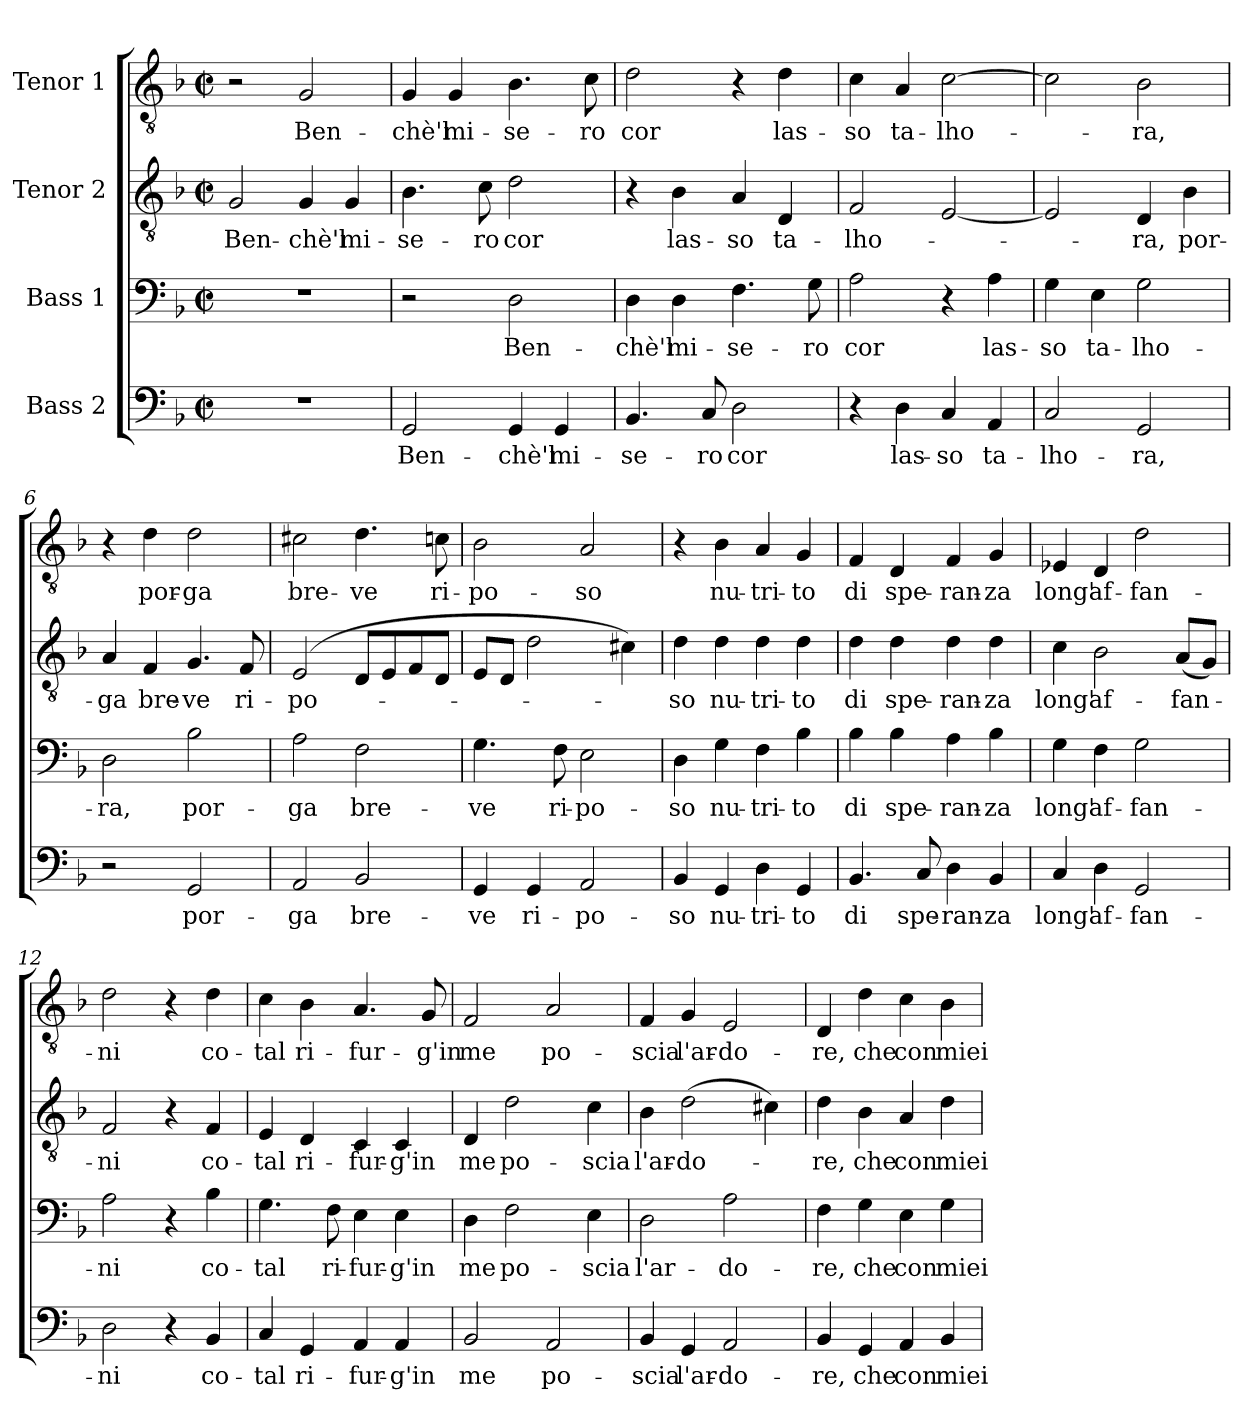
**kern	**text	**kern	**text	**kern	**text	**kern	**text
*part4	*part4	*part3	*part3	*part2	*part2	*part1	*part1
*staff4	*staff4	*staff3	*staff3	*staff2	*staff2	*staff1	*staff1
*I"Bass 2	*	*I"Bass 1	*	*I"Tenor 2	*	*I"Tenor 1	*
*clefF4	*	*clefF4	*	*clefGv2	*	*clefGv2	*
*k[b-]	*	*k[b-]	*	*k[b-]	*	*k[b-]	*
*F:	*	*F:	*	*F:	*	*F:	*
*M2/2	*	*M2/2	*	*M2/2	*	*M2/2	*
*met(c|)	*	*met(c|)	*	*met(c|)	*	*met(c|)	*
=1	=1	=1	=1	=1	=1	=1	=1
1r	.	1r	.	2G/	Ben-	2r	.
.	.	.	.	4G/	-chè'l	2G/	Ben-
.	.	.	.	4G/	mi-	.	.
=2	=2	=2	=2	=2	=2	=2	=2
2GG/	Ben-	2r	.	4.B-\	-se-	4G/	-chè'l
.	.	.	.	.	.	4G/	mi-
.	.	.	.	8c\	-ro	.	.
4GG/	-chè'l	2D\	Ben-	2d\	cor	4.B-\	-se-
4GG/	mi-	.	.	.	.	.	.
.	.	.	.	.	.	8c\	-ro
=3	=3	=3	=3	=3	=3	=3	=3
4.BB-/	-se-	4D\	-chè'l	4r	.	2d\	cor
.	.	4D\	mi-	4B-\	las-	.	.
8C/	-ro	.	.	.	.	.	.
2D\	cor	4.F\	-se-	4A/	-so	4r	.
.	.	.	.	4D/	ta-	4d\	las-
.	.	8G\	-ro	.	.	.	.
=4	=4	=4	=4	=4	=4	=4	=4
4r	.	2A\	cor	2F/	-lho-	4c\	-so
4D\	las-	.	.	.	.	4A/	ta-
4C/	-so	4r	.	[2E/	.	[2c\	-lho-
4AA/	ta-	4A\	las-	.	.	.	.
=5	=5	=5	=5	=5	=5	=5	=5
2C/	-lho-	4G\	-so	2E/]	.	2c\]	.
.	.	4E\	ta-	.	.	.	.
2GG/	-ra,	2G\	-lho-	4D/	-ra,	2B-\	-ra,
.	.	.	.	4B-\	por-	.	.
=6	=6	=6	=6	=6	=6	=6	=6
2r	.	2D\	-ra,	4A/	-ga	4r	.
.	.	.	.	4F/	bre-	4d\	por-
2GG/	por-	2B-\	por-	4.G/	-ve	2d\	-ga
.	.	.	.	8F/	ri-	.	.
!!LO:LB:g=z
=7	=7	=7	=7	=7	=7	=7	=7
2AA/	-ga	2A\	-ga	(2E/	-po-	2c#X\	bre-
2BB-/	bre-	2F\	bre-	8D/L	.	4.d\	-ve
.	.	.	.	8E/	.	.	.
.	.	.	.	8F/	.	.	.
.	.	.	.	8D/J	.	8cn\	ri-
=8	=8	=8	=8	=8	=8	=8	=8
4GG/	-ve	4.G\	-ve	8E/L	.	2B-\	-po-
.	.	.	.	8D/J	.	.	.
4GG/	ri-	.	.	2d\	.	.	.
.	.	8F\	ri-	.	.	.	.
2AA/	-po-	2E\	-po-	.	.	2A/	-so
.	.	.	.	4c#X\)	.	.	.
=9	=9	=9	=9	=9	=9	=9	=9
4BB-/	-so	4D\	-so	4d\	-so	4r	.
4GG/	nu-	4G\	nu-	4d\	nu-	4B-\	nu-
4D\	-tri-	4F\	-tri-	4d\	-tri-	4A/	-tri-
4GG/	-to	4B-\	-to	4d\	-to	4G/	-to
=10	=10	=10	=10	=10	=10	=10	=10
4.BB-/	di	4B-\	di	4d\	di	4F/	di
.	.	4B-\	spe-	4d\	spe-	4D/	spe-
8C/	spe-	.	.	.	.	.	.
4D\	-ran-	4A\	-ran-	4d\	-ran-	4F/	-ran-
4BB-/	-za	4B-\	-za	4d\	-za	4G/	-za
=11	=11	=11	=11	=11	=11	=11	=11
4C/	long'	4G\	long'	4c\	long'	4E-X/	long'
4D\	af-	4F\	af-	2B-\	af-	4D/	af-
2GG/	-fan-	2G\	-fan-	.	.	2d\	-fan-
.	.	.	.	(8A/L	-fan-	.	.
.	.	.	.	8G/J)	.	.	.
=12	=12	=12	=12	=12	=12	=12	=12
2D\	ni	2A\	ni	2F/	ni	2d\	-ni
4r	.	4r	.	4r	.	4r	.
4BB-/	co-	4B-\	co-	4F/	co-	4d\	co-
!!LO:PB:g=z
=13	=13	=13	=13	=13	=13	=13	=13
4C/	-tal	4.G\	-tal	4E/	-tal	4c\	-tal
4GG/	ri-	.	.	4D/	ri-	4B-\	ri-
.	.	8F\	ri-	.	.	.	.
4AA/	-fur-	4E\	-fur-	4C/	-fur-	4.A/	-fur-
4AA/	-g'in	4E\	-g'in	4C/	-g'in	.	.
.	.	.	.	.	.	8G/	-g'in
=14	=14	=14	=14	=14	=14	=14	=14
2BB-/	me	4D\	me	4D/	me	2F/	me
.	.	2F\	po-	2d\	po-	.	.
2AA/	po-	.	.	.	.	2A/	po-
.	.	4E\	-scia	4c\	-scia	.	.
=15	=15	=15	=15	=15	=15	=15	=15
4BB-/	-scia	2D\	l'ar-	4B-\	l'ar-	4F/	-scia
4GG/	l'ar-	.	.	(2d\	-do-	4G/	l'ar-
2AA/	-do-	2A\	-do-	.	.	2E/	-do-
.	.	.	.	4c#X\)	.	.	.
=16	=16	=16	=16	=16	=16	=16	=16
4BB-/	re,	4F\	re,	4d\	re,	4D/	-re,
4GG/	che	4G\	che	4B-\	che	4d\	che
4AA/	con	4E\	con	4A/	con	4c\	con
4BB-/	miei	4G\	miei	4d\	miei	4B-\	miei
=	=	=	=	=	=	=	=
*-	*-	*-	*-	*-	*-	*-	*-
